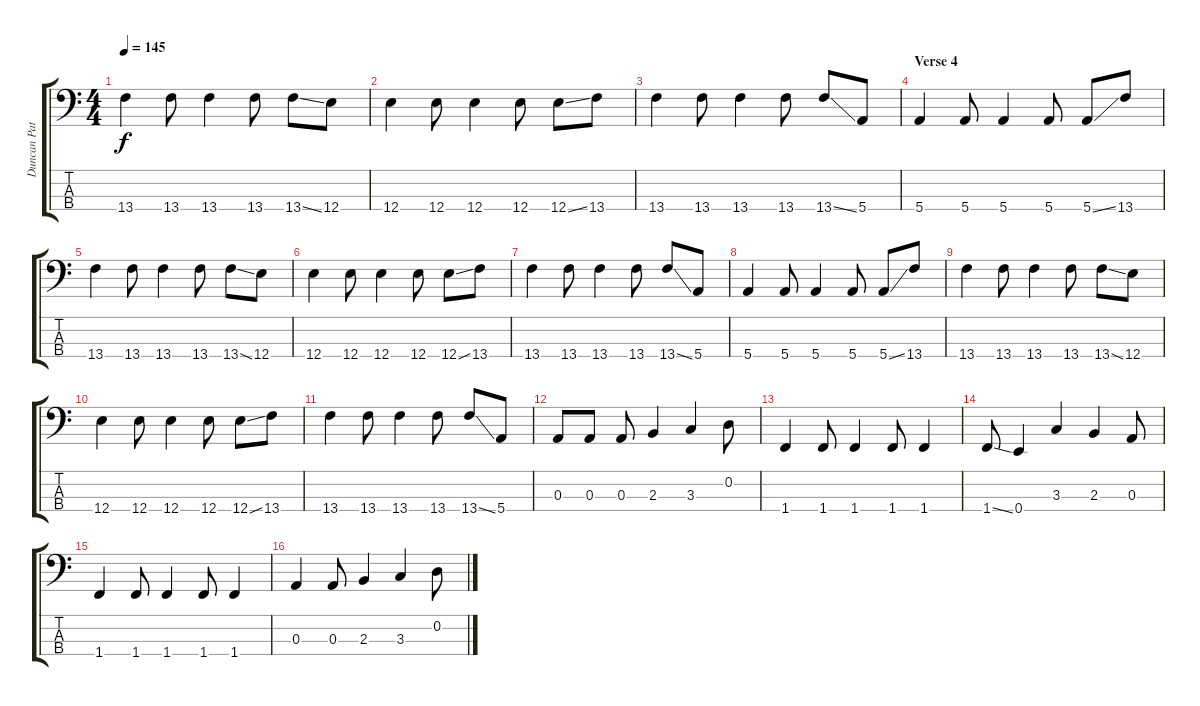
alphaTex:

\track ("Duncan Patterson (Bass Guitar)" "Duncan Pat") {instrument electricbassfinger}
\staff {score tabs}
\tuning (G2 D2 A1 E1) {hide}
\ts (4 4)
\tempo 145
\clef f4
\ks c
13.4.4{dy f} 13.4.8 13.4.4 13.4.8 13.4{ss}.8 12.4.8 |
12.4.4 12.4.8 12.4.4 12.4.8 12.4{ss}.8 13.4.8 |
13.4.4 13.4.8 13.4.4 13.4.8 13.4{ss}.8 5.4.8 |
\section ("" "Verse 4")
5.4.4 5.4.8 5.4.4 5.4.8 5.4{ss}.8 13.4.8 |
13.4.4 13.4.8 13.4.4 13.4.8 13.4{ss}.8 12.4.8 |
12.4.4 12.4.8 12.4.4 12.4.8 12.4{ss}.8 13.4.8 |
13.4.4 13.4.8 13.4.4 13.4.8 13.4{ss}.8 5.4.8 |
5.4.4 5.4.8 5.4.4 5.4.8 5.4{ss}.8 13.4.8 |
13.4.4 13.4.8 13.4.4 13.4.8 13.4{ss}.8 12.4.8 |
12.4.4 12.4.8 12.4.4 12.4.8 12.4{ss}.8 13.4.8 |
13.4.4 13.4.8 13.4.4 13.4.8 13.4{ss}.8 5.4.8 |
0.3.8 0.3.8 0.3.8 2.3.4 3.3.4 0.2.8 |
1.4.4 1.4.8 1.4.4 1.4.8 1.4.4 |
1.4{ss}.8 0.4.4 3.3.4 2.3.4 0.3.8 |
1.4.4 1.4.8 1.4.4 1.4.8 1.4.4 |
0.3.4 0.3.8 2.3.4 3.3.4 0.2.8
